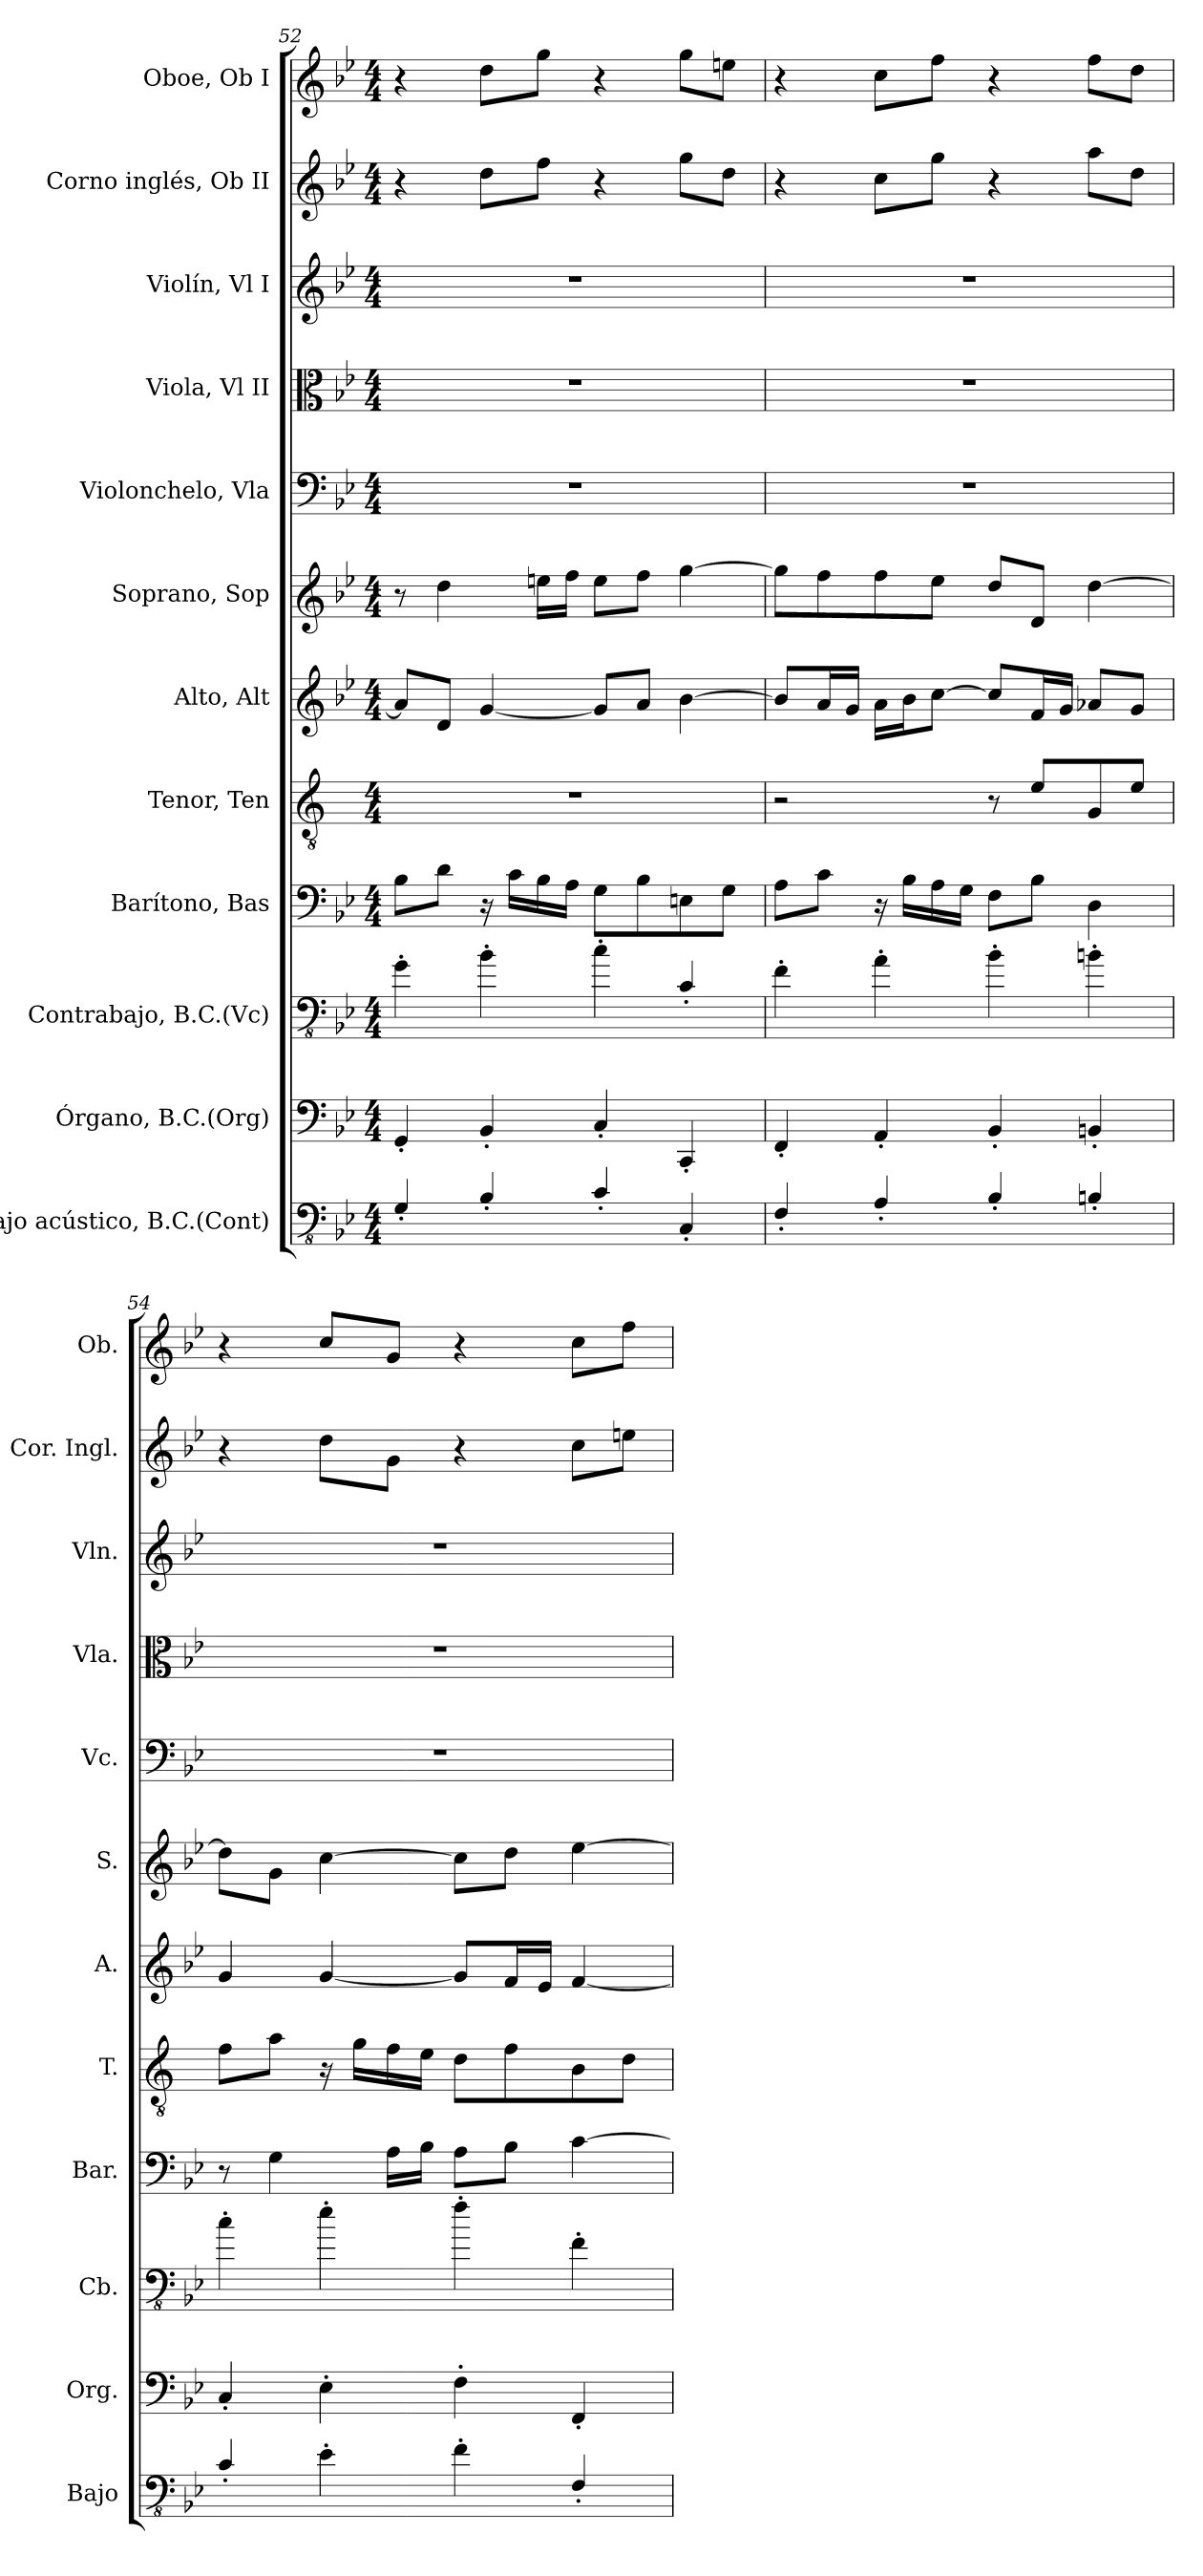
**kern	**kern	**kern	**kern	**kern	**kern	**kern	**kern	**kern	**kern	**kern	**kern
*part12	*part11	*part10	*part9	*part8	*part7	*part6	*part5	*part4	*part3	*part2	*part1
*staff12	*staff11	*staff10	*staff9	*staff8	*staff7	*staff6	*staff5	*staff4	*staff3	*staff2	*staff1
*I"Bajo acústico, B.C.(Cont)	*I"Órgano, B.C.(Org)	*I"Contrabajo, B.C.(Vc)	*I"Barítono, Bas	*I"Tenor, Ten	*I"Alto, Alt	*I"Soprano, Sop	*I"Violonchelo, Vla	*I"Viola, Vl II	*I"Violín, Vl I	*I"Corno inglés, Ob II	*I"Oboe, Ob I
*I'Bajo	*I'Org.	*I'Cb.	*I'Bar.	*I'T.	*I'A.	*I'S.	*I'Vc.	*I'Vla.	*I'Vln.	*I'Cor. Ingl.	*I'Ob.
*clefFv4	*clefF4	*clefFv4	*clefF4	*clefGv2	*clefG2	*clefG2	*clefF4	*clefC3	*clefG2	*clefG2	*clefG2
*ITrd7c12	*	*ITrd7c12	*	*ITrd1c2	*	*	*	*	*	*ITrd4c7	*
*k[b-e-]	*k[b-e-]	*k[b-e-]	*k[b-e-]	*k[b-e-]	*k[b-e-]	*k[b-e-]	*k[b-e-]	*k[b-e-]	*k[b-e-]	*k[b-e-a-]	*k[b-e-]
*M4/4	*M4/4	*M4/4	*M4/4	*M4/4	*M4/4	*M4/4	*M4/4	*M4/4	*M4/4	*M4/4	*M4/4
=52	=52	=52	=52	=52	=52	=52	=52	=52	=52	=52	=52
4GGG'/	4GG'/	4GG'\	8B-\L	1r	8a/L]	8r	1r	1r	1r	4r	4r
.	.	.	8d\J	.	8d/J	4dd\	.	.	.	.	.
4BBB-'/	4BB-'/	4BB-'\	16r	.	[4g/	.	.	.	.	8g\L	8dd\L
.	.	.	16c\LL	.	.	.	.	.	.	.	.
.	.	.	16B-\	.	.	16een\LL	.	.	.	8b-\J	8gg\J
.	.	.	16A\JJ	.	.	16ff\JJ	.	.	.	.	.
4CC'/	4C'/	4C'\	8G\L	.	8g/L]	8ee\L	.	.	.	4r	4r
.	.	.	8B-\	.	8a/J	8ff\J	.	.	.	.	.
4CCC'/	4CC'/	4CC'/	8En\	.	[4b-\	[4gg\	.	.	.	8cc\L	8gg\L
.	.	.	8G\J	.	.	.	.	.	.	8g\J	8een\J
=53	=53	=53	=53	=53	=53	=53	=53	=53	=53	=53	=53
4FFF'/	4FF'/	4FF'\	8A\L	2r	8b-/L]	8gg\L]	1r	1r	1r	4r	4r
.	.	.	8c\J	.	16a/L	8ff\	.	.	.	.	.
.	.	.	.	.	16g/JJ	.	.	.	.	.	.
4AAA'/	4AA'/	4AA'\	16r	.	16a\LL	8ff\	.	.	.	8f\L	8cc\L
.	.	.	16B-\LL	.	16b-\J	.	.	.	.	.	.
.	.	.	16A\	.	[8cc\J	8ee-\J	.	.	.	8cc\J	8ff\J
.	.	.	16G\JJ	.	.	.	.	.	.	.	.
4BBB-'/	4BB-'/	4BB-'\	8F\L	8r	8cc/L]	8dd/L	.	.	.	4r	4r
.	.	.	8B-\J	8d/L	16f/L	8d/J	.	.	.	.	.
.	.	.	.	.	16g/JJ	.	.	.	.	.	.
4BBBn'/	4BBn'/	4BBn'\	4D\	8F/	8a-X/L	[4dd\	.	.	.	8dd\L	8ff\L
.	.	.	.	8d/J	8g/J	.	.	.	.	8g\J	8dd\J
!!LO:PB:g=z
=54	=54	=54	=54	=54	=54	=54	=54	=54	=54	=54	=54
4CC'/	4C'/	4C'\	8r	8e-\L	4g/	8dd\L]	1r	1r	1r	4r	4r
.	.	.	4G\	8g\J	.	8g\J	.	.	.	.	.
4EE-'\	4E-'\	4E-'\	.	16r	[4g/	[4cc\	.	.	.	8g\L	8cc/L
.	.	.	.	16f\LL	.	.	.	.	.	.	.
.	.	.	16A\LL	16e-\	.	.	.	.	.	8c\J	8g/J
.	.	.	16B-\JJ	16d\JJ	.	.	.	.	.	.	.
4FF'\	4F'\	4F'\	8A\L	8c\L	8g/L]	8cc\L]	.	.	.	4r	4r
.	.	.	8B-\J	8e-\	16f/L	8dd\J	.	.	.	.	.
.	.	.	.	.	16e-/JJ	.	.	.	.	.	.
4FFF'/	4FF'/	4FF'\	[4c\	8A\	[4f/	[4ee-\	.	.	.	8f\L	8cc\L
.	.	.	.	8c\J	.	.	.	.	.	8an\J	8ff\J
=	=	=	=	=	=	=	=	=	=	=	=
*-	*-	*-	*-	*-	*-	*-	*-	*-	*-	*-	*-
